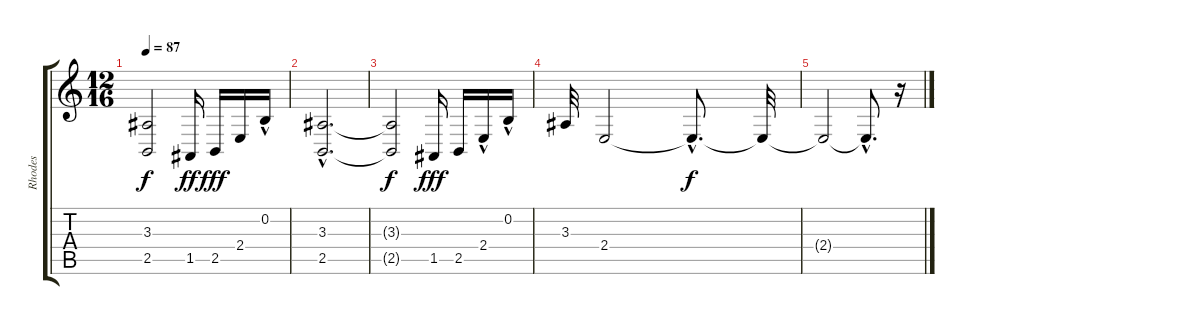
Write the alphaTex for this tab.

\track ("Rhodes" "Rhodes") {instrument electricpiano1}
\staff {score tabs}
\tuning (E4 B3 G3 D3 A2 E2) {hide}
\ts (12 16)
\tempo 87
\clef g2
\ks c
(3.3{t} 2.5{t}).2{dy f} 1.5.16{dy ff volume 4 balance 0} 2.5.16{dy fff volume 4 balance 15} 2.4.16{volume 4 balance 1} 0.2{hac}.16{volume 4 balance 13} |
(3.3{hac} 2.5{hac}).2{d volume 3 balance 0} |
(3.3{t} 2.5{t}).2{dy f} 1.5.16{dy fff volume 1 balance 1} 2.5.16{volume 0 balance 15} 2.4{hac}.16{volume 0 balance 0} 0.2{hac}.16{volume 0 balance 14} |
3.3.32{volume 0 balance 2} 2.4.2{balance 4} 2.4{hac t}.8{d dy f} 2.4{t}.32 |
2.4{t}.2 2.4{hac t}.8{d} r.16
